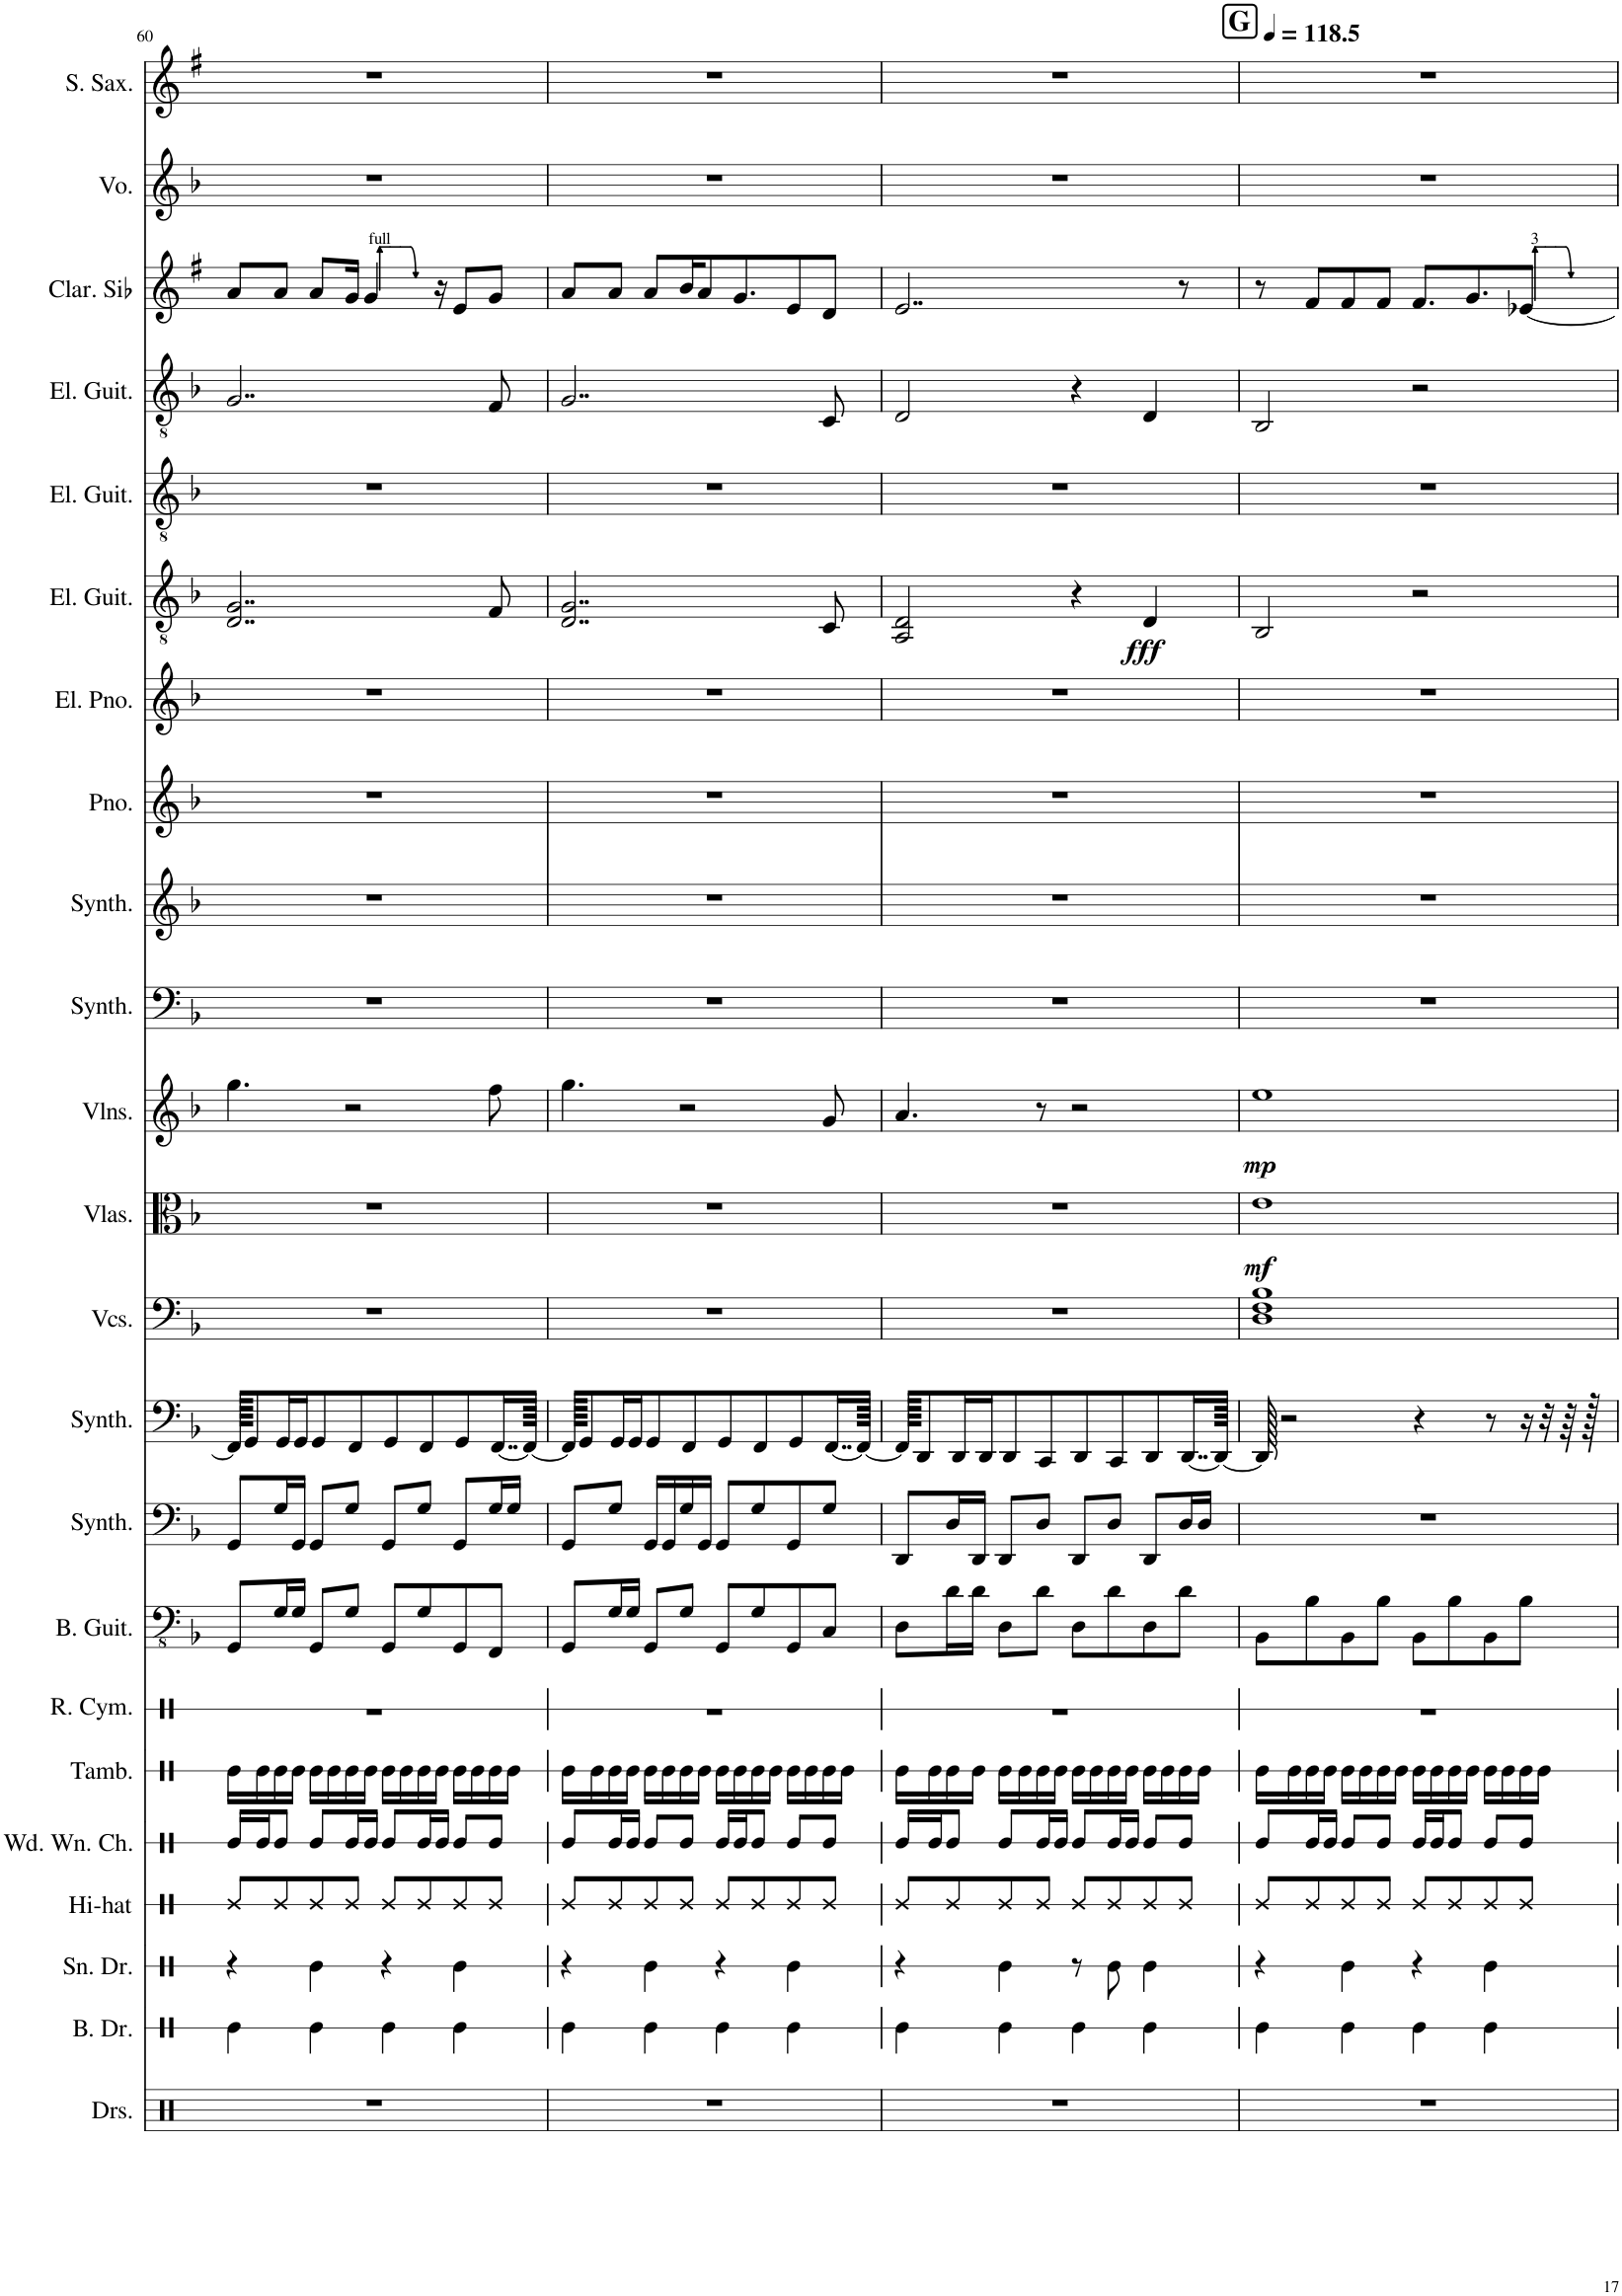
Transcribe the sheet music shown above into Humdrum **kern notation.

**kern	**kern	**kern	**kern	**kern	**kern	**kern	**kern	**kern	**kern	**kern	**kern	**dynam	**kern	**dynam	**kern	**kern	**kern	**kern	**kern	**dynam	**kern	**kern	**kern	**kern	**kern
*part23	*part22	*part21	*part20	*part19	*part18	*part17	*part16	*part15	*part14	*part13	*part12	*part12	*part11	*part11	*part10	*part9	*part8	*part7	*part6	*part6	*part5	*part4	*part3	*part2	*part1
*staff23	*staff22	*staff21	*staff20	*staff19	*staff18	*staff17	*staff16	*staff15	*staff14	*staff13	*staff12	*staff12	*staff11	*staff11	*staff10	*staff9	*staff8	*staff7	*staff6	*staff6	*staff5	*staff4	*staff3	*staff2	*staff1
*I"Drumset	*I"Bass Drum	*I"Snare Drum	*I"Hi-hat	*I"Wooden Wind Chimes	*I"Tambourine	*I"Ride Cymbal	*I"Bass Guitar	*I"Brass Synthesizer	*I"Brass Synthesizer	*I"Violoncellos	*I"Violas	*	*I"Violins	*	*I"Sweep Synthesizer	*I"Sci-fi Synthesizer	*I"Piano	*I"Electric Piano	*I"Electric Guitar	*	*I"Electric Guitar	*I"Electric Guitar	*I"Clarinette en Sib	*I"Voice	*I"Soprano Saxophone
*I'Drs.	*I'B. Dr.	*I'Sn. Dr.	*I'Hi-hat	*I'Wd. Wn. Ch.	*I'Tamb.	*I'R. Cym.	*I'B. Guit.	*I'Synth.	*I'Synth.	*I'Vcs.	*I'Vlas.	*	*I'Vlns.	*	*I'Synth.	*I'Synth.	*I'Pno.	*I'El. Pno.	*I'El. Guit.	*	*I'El. Guit.	*I'El. Guit.	*I'Clar. Sib	*I'Vo.	*I'S. Sax.
!!LO:PB:g=z
*clefX	*clefX	*clefX	*clefX	*clefX	*clefX	*clefX	*clefFv4	*clefF4	*clefF4	*clefF4	*clefC3	*	*clefG2	*	*clefF4	*clefG2	*clefG2	*clefG2	*clefGv2	*	*clefGv2	*clefGv2	*clefG2	*clefG2	*clefG2
*	*	*	*	*	*	*	*	*	*	*	*	*	*	*	*	*	*	*	*	*	*	*	*Trd1c2	*	*Trd1c2
*k[]	*k[]	*k[]	*k[]	*k[]	*k[]	*k[]	*k[b-]	*k[b-]	*k[b-]	*k[b-]	*k[b-]	*	*k[b-]	*	*k[b-]	*k[b-]	*k[b-]	*k[b-]	*k[b-]	*	*k[b-]	*k[b-]	*k[f#]	*k[b-]	*k[f#]
*M4/4	*M4/4	*M4/4	*M4/4	*M4/4	*M4/4	*M4/4	*M4/4	*M4/4	*M4/4	*M4/4	*M4/4	*	*M4/4	*	*M4/4	*M4/4	*M4/4	*M4/4	*M4/4	*	*M4/4	*M4/4	*M4/4	*M4/4	*M4/4
=60	=60	=60	=60	=60	=60	=60	=60	=60	=60	=60	=60	=60	=60	=60	=60	=60	=60	=60	=60	=60	=60	=60	=60	=60	=60
1r	4Re\	4r	8Re/L	16Re/LL	16Re\LL	1r	8GGG/L	8GG/L	128FF/KKKKL]	1r	1r	.	4.gg\	.	1r	1r	1r	1r	2..D/ 2..G/	.	1r	2..G/	8a/L	1r	1r
.	.	.	.	.	.	.	.	.	8GG/	.	.	.	.	.	.	.	.	.	.	.	.	.	.	.	.
.	.	.	.	16Re/J	16Re\	.	.	.	.	.	.	.	.	.	.	.	.	.	.	.	.	.	.	.	.
.	.	.	8Re/	8Re/J	16Re\	.	16GG/L	16G/L	.	.	.	.	.	.	.	.	.	.	.	.	.	.	8a/J	.	.
.	.	.	.	.	.	.	.	.	16GG/L	.	.	.	.	.	.	.	.	.	.	.	.	.	.	.	.
.	.	.	.	.	16Re\JJ	.	16GG/JJ	16GG/JJ	.	.	.	.	.	.	.	.	.	.	.	.	.	.	.	.	.
.	.	.	.	.	.	.	.	.	16GG/J	.	.	.	.	.	.	.	.	.	.	.	.	.	.	.	.
.	4Re\	4Re\	8Re/	8Re/L	16Re\LL	.	8GGG/L	8GG/L	.	.	.	.	.	.	.	.	.	.	.	.	.	.	8a/L	.	.
.	.	.	.	.	.	.	.	.	8GG/	.	.	.	.	.	.	.	.	.	.	.	.	.	.	.	.
.	.	.	.	.	16Re\	.	.	.	.	.	.	.	.	.	.	.	.	.	.	.	.	.	.	.	.
.	.	.	8Re/J	16Re/L	16Re\	.	8GG/J	8G/J	.	.	.	.	2r	.	.	.	.	.	.	.	.	.	16g/Jk	.	.
.	.	.	.	.	.	.	.	.	8FF/	.	.	.	.	.	.	.	.	.	.	.	.	.	.	.	.
.	.	.	.	16Re/JJ	16Re\JJ	.	.	.	.	.	.	.	.	.	.	.	.	.	.	.	.	.	4g/	.	.
.	4Re\	4r	8Re/L	8Re/L	16Re\LL	.	8GGG/L	8GG/L	.	.	.	.	.	.	.	.	.	.	.	.	.	.	.	.	.
.	.	.	.	.	.	.	.	.	8GG/	.	.	.	.	.	.	.	.	.	.	.	.	.	.	.	.
.	.	.	.	.	16Re\	.	.	.	.	.	.	.	.	.	.	.	.	.	.	.	.	.	.	.	.
.	.	.	8Re/	16Re/L	16Re\	.	8GG/	8G/J	.	.	.	.	.	.	.	.	.	.	.	.	.	.	.	.	.
.	.	.	.	.	.	.	.	.	8FF/	.	.	.	.	.	.	.	.	.	.	.	.	.	.	.	.
.	.	.	.	16Re/JJ	16Re\JJ	.	.	.	.	.	.	.	.	.	.	.	.	.	.	.	.	.	16r	.	.
.	4Re\	4Re\	8Re/	8Re/L	16Re\LL	.	8GGG/	8GG/L	.	.	.	.	.	.	.	.	.	.	.	.	.	.	8e/L	.	.
.	.	.	.	.	.	.	.	.	8GG/	.	.	.	.	.	.	.	.	.	.	.	.	.	.	.	.
.	.	.	.	.	16Re\	.	.	.	.	.	.	.	.	.	.	.	.	.	.	.	.	.	.	.	.
.	.	.	8Re/J	8Re/J	16Re\	.	8FFF/J	16G/L	.	.	.	.	8ff\	.	.	.	.	.	8F/	.	.	8F/	8g/J	.	.
.	.	.	.	.	.	.	.	.	[16..FF/L	.	.	.	.	.	.	.	.	.	.	.	.	.	.	.	.
.	.	.	.	.	16Re\JJ	.	.	16G/JJ	.	.	.	.	.	.	.	.	.	.	.	.	.	.	.	.	.
.	.	.	.	.	.	.	.	.	128FF/JJkkk_	.	.	.	.	.	.	.	.	.	.	.	.	.	.	.	.
=61	=61	=61	=61	=61	=61	=61	=61	=61	=61	=61	=61	=61	=61	=61	=61	=61	=61	=61	=61	=61	=61	=61	=61	=61	=61
1r	4Re\	4r	8Re/L	8Re/L	16Re\LL	1r	8GGG/L	8GG/L	128FF/KKKKL]	1r	1r	.	4.gg\	.	1r	1r	1r	1r	2..D/ 2..G/	.	1r	2..G/	8a/L	1r	1r
.	.	.	.	.	.	.	.	.	8GG/	.	.	.	.	.	.	.	.	.	.	.	.	.	.	.	.
.	.	.	.	.	16Re\	.	.	.	.	.	.	.	.	.	.	.	.	.	.	.	.	.	.	.	.
.	.	.	8Re/	16Re/L	16Re\	.	16GG/L	8G/J	.	.	.	.	.	.	.	.	.	.	.	.	.	.	8a/J	.	.
.	.	.	.	.	.	.	.	.	16GG/L	.	.	.	.	.	.	.	.	.	.	.	.	.	.	.	.
.	.	.	.	16Re/JJ	16Re\JJ	.	16GG/JJ	.	.	.	.	.	.	.	.	.	.	.	.	.	.	.	.	.	.
.	.	.	.	.	.	.	.	.	16GG/J	.	.	.	.	.	.	.	.	.	.	.	.	.	.	.	.
.	4Re\	4Re\	8Re/	8Re/L	16Re\LL	.	8GGG/L	16GG/LL	.	.	.	.	.	.	.	.	.	.	.	.	.	.	8a/L	.	.
.	.	.	.	.	.	.	.	.	8GG/	.	.	.	.	.	.	.	.	.	.	.	.	.	.	.	.
.	.	.	.	.	16Re\	.	.	16GG/	.	.	.	.	.	.	.	.	.	.	.	.	.	.	.	.	.
.	.	.	8Re/J	8Re/J	16Re\	.	8GG/J	16G/	.	.	.	.	2r	.	.	.	.	.	.	.	.	.	16b/K	.	.
.	.	.	.	.	.	.	.	.	8FF/	.	.	.	.	.	.	.	.	.	.	.	.	.	.	.	.
.	.	.	.	.	16Re\JJ	.	.	16GG/JJ	.	.	.	.	.	.	.	.	.	.	.	.	.	.	8a/	.	.
.	4Re\	4r	8Re/L	16Re/LL	16Re\LL	.	8GGG/L	8GG/L	.	.	.	.	.	.	.	.	.	.	.	.	.	.	.	.	.
.	.	.	.	.	.	.	.	.	8GG/	.	.	.	.	.	.	.	.	.	.	.	.	.	.	.	.
.	.	.	.	16Re/J	16Re\	.	.	.	.	.	.	.	.	.	.	.	.	.	.	.	.	.	8.g/	.	.
.	.	.	8Re/	8Re/J	16Re\	.	8GG/	8G/	.	.	.	.	.	.	.	.	.	.	.	.	.	.	.	.	.
.	.	.	.	.	.	.	.	.	8FF/	.	.	.	.	.	.	.	.	.	.	.	.	.	.	.	.
.	.	.	.	.	16Re\JJ	.	.	.	.	.	.	.	.	.	.	.	.	.	.	.	.	.	.	.	.
.	4Re\	4Re\	8Re/	8Re/L	16Re\LL	.	8GGG/	8GG/	.	.	.	.	.	.	.	.	.	.	.	.	.	.	8e/	.	.
.	.	.	.	.	.	.	.	.	8GG/	.	.	.	.	.	.	.	.	.	.	.	.	.	.	.	.
.	.	.	.	.	16Re\	.	.	.	.	.	.	.	.	.	.	.	.	.	.	.	.	.	.	.	.
.	.	.	8Re/J	8Re/J	16Re\	.	8CC/J	8G/J	.	.	.	.	8g/	.	.	.	.	.	8C/	.	.	8C/	8d/J	.	.
.	.	.	.	.	.	.	.	.	[16..FF/L	.	.	.	.	.	.	.	.	.	.	.	.	.	.	.	.
.	.	.	.	.	16Re\JJ	.	.	.	.	.	.	.	.	.	.	.	.	.	.	.	.	.	.	.	.
.	.	.	.	.	.	.	.	.	128FF/JJkkk_	.	.	.	.	.	.	.	.	.	.	.	.	.	.	.	.
=62	=62	=62	=62	=62	=62	=62	=62	=62	=62	=62	=62	=62	=62	=62	=62	=62	=62	=62	=62	=62	=62	=62	=62	=62	=62
1r	4Re\	4r	8Re/L	16Re/LL	16Re\LL	1r	8DD\L	8DD/L	128FF/KKKKL]	1r	1r	.	4.a/	.	1r	1r	1r	1r	2AA/ 2D/	.	1r	2D/	2..e/	1r	1r
.	.	.	.	.	.	.	.	.	8DD/	.	.	.	.	.	.	.	.	.	.	.	.	.	.	.	.
.	.	.	.	16Re/J	16Re\	.	.	.	.	.	.	.	.	.	.	.	.	.	.	.	.	.	.	.	.
.	.	.	8Re/	8Re/J	16Re\	.	16D\L	16D/L	.	.	.	.	.	.	.	.	.	.	.	.	.	.	.	.	.
.	.	.	.	.	.	.	.	.	16DD/L	.	.	.	.	.	.	.	.	.	.	.	.	.	.	.	.
.	.	.	.	.	16Re\JJ	.	16D\JJ	16DD/JJ	.	.	.	.	.	.	.	.	.	.	.	.	.	.	.	.	.
.	.	.	.	.	.	.	.	.	16DD/J	.	.	.	.	.	.	.	.	.	.	.	.	.	.	.	.
.	4Re\	4Re\	8Re/	8Re/L	16Re\LL	.	8DD\L	8DD/L	.	.	.	.	.	.	.	.	.	.	.	.	.	.	.	.	.
.	.	.	.	.	.	.	.	.	8DD/	.	.	.	.	.	.	.	.	.	.	.	.	.	.	.	.
.	.	.	.	.	16Re\	.	.	.	.	.	.	.	.	.	.	.	.	.	.	.	.	.	.	.	.
.	.	.	8Re/J	16Re/L	16Re\	.	8D\J	8D/J	.	.	.	.	8r	.	.	.	.	.	.	.	.	.	.	.	.
.	.	.	.	.	.	.	.	.	8CC/	.	.	.	.	.	.	.	.	.	.	.	.	.	.	.	.
.	.	.	.	16Re/JJ	16Re\JJ	.	.	.	.	.	.	.	.	.	.	.	.	.	.	.	.	.	.	.	.
.	4Re\	8r	8Re/L	8Re/L	16Re\LL	.	8DD\L	8DD/L	.	.	.	.	2r	.	.	.	.	.	4r	.	.	4r	.	.	.
.	.	.	.	.	.	.	.	.	8DD/	.	.	.	.	.	.	.	.	.	.	.	.	.	.	.	.
.	.	.	.	.	16Re\	.	.	.	.	.	.	.	.	.	.	.	.	.	.	.	.	.	.	.	.
.	.	8Re\	8Re/	16Re/L	16Re\	.	8D\	8D/J	.	.	.	.	.	.	.	.	.	.	.	.	.	.	.	.	.
.	.	.	.	.	.	.	.	.	8CC/	.	.	.	.	.	.	.	.	.	.	.	.	.	.	.	.
.	.	.	.	16Re/JJ	16Re\JJ	.	.	.	.	.	.	.	.	.	.	.	.	.	.	.	.	.	.	.	.
!	!	!	!	!	!	!	!	!	!	!	!	!	!	!	!	!	!	!	!	!LO:DY:b	!	!	!	!	!
.	4Re\	4Re\	8Re/	8Re/L	16Re\LL	.	8DD\	8DD/L	.	.	.	.	.	.	.	.	.	.	4D/	fff	.	4D/	.	.	.
.	.	.	.	.	.	.	.	.	8DD/	.	.	.	.	.	.	.	.	.	.	.	.	.	.	.	.
.	.	.	.	.	16Re\	.	.	.	.	.	.	.	.	.	.	.	.	.	.	.	.	.	.	.	.
.	.	.	8Re/J	8Re/J	16Re\	.	8D\J	16D/L	.	.	.	.	.	.	.	.	.	.	.	.	.	.	8r	.	.
.	.	.	.	.	.	.	.	.	[16..DD/L	.	.	.	.	.	.	.	.	.	.	.	.	.	.	.	.
.	.	.	.	.	16Re\JJ	.	.	16D/JJ	.	.	.	.	.	.	.	.	.	.	.	.	.	.	.	.	.
.	.	.	.	.	.	.	.	.	128DD/JJkkk_	.	.	.	.	.	.	.	.	.	.	.	.	.	.	.	.
=63	=63	=63	=63	=63	=63	=63	=63	=63	=63	=63	=63	=63	=63	=63	=63	=63	=63	=63	=63	=63	=63	=63	=63	=63	=63
!!LO:REH:place=s1:a:B:cj:fs=14:t=G
*	*	*	*	*	*	*	*	*	*	*	*	*	*	*	*	*	*	*	*	*	*	*	*	*	*MM118
!	!	!	!	!	!	!	!	!	!	!	!	!LO:DY:b	!	!LO:DY:b	!	!	!	!	!	!	!	!	!	!	!
1r	4Re\	4r	8Re/L	8Re/L	16Re\LL	1r	8BBB-\L	1r	128DD/]	1D 1F 1B-	1e	mf	1ee	mp	1r	1r	1r	1r	2BB-/	.	1r	2BB-/	8r	1r	1r
.	.	.	.	.	.	.	.	.	2r	.	.	.	.	.	.	.	.	.	.	.	.	.	.	.	.
.	.	.	.	.	16Re\	.	.	.	.	.	.	.	.	.	.	.	.	.	.	.	.	.	.	.	.
.	.	.	8Re/	16Re/L	16Re\	.	8BB-\	.	.	.	.	.	.	.	.	.	.	.	.	.	.	.	8f#/L	.	.
.	.	.	.	16Re/JJ	16Re\JJ	.	.	.	.	.	.	.	.	.	.	.	.	.	.	.	.	.	.	.	.
.	4Re\	4Re\	8Re/	8Re/L	16Re\LL	.	8BBB-\	.	.	.	.	.	.	.	.	.	.	.	.	.	.	.	8f#/	.	.
.	.	.	.	.	16Re\	.	.	.	.	.	.	.	.	.	.	.	.	.	.	.	.	.	.	.	.
.	.	.	8Re/J	8Re/J	16Re\	.	8BB-\J	.	.	.	.	.	.	.	.	.	.	.	.	.	.	.	8f#/J	.	.
.	.	.	.	.	16Re\JJ	.	.	.	.	.	.	.	.	.	.	.	.	.	.	.	.	.	.	.	.
.	4Re\	4r	8Re/L	16Re/LL	16Re\LL	.	8BBB-\L	.	.	.	.	.	.	.	.	.	.	.	2r	.	.	2r	8.f#/L	.	.
.	.	.	.	.	.	.	.	.	4r	.	.	.	.	.	.	.	.	.	.	.	.	.	.	.	.
.	.	.	.	16Re/J	16Re\	.	.	.	.	.	.	.	.	.	.	.	.	.	.	.	.	.	.	.	.
.	.	.	8Re/	8Re/J	16Re\	.	8BB-\	.	.	.	.	.	.	.	.	.	.	.	.	.	.	.	.	.	.
.	.	.	.	.	16Re\JJ	.	.	.	.	.	.	.	.	.	.	.	.	.	.	.	.	.	8.g/	.	.
.	4Re\	4Re\	8Re/	8Re/L	16Re\LL	.	8BBB-\	.	.	.	.	.	.	.	.	.	.	.	.	.	.	.	.	.	.
.	.	.	.	.	.	.	.	.	8r	.	.	.	.	.	.	.	.	.	.	.	.	.	.	.	.
.	.	.	.	.	16Re\	.	.	.	.	.	.	.	.	.	.	.	.	.	.	.	.	.	.	.	.
.	.	.	8Re/J	8Re/J	16Re\	.	8BB-\J	.	.	.	.	.	.	.	.	.	.	.	.	.	.	.	[8e-X/J	.	.
.	.	.	.	.	.	.	.	.	16r	.	.	.	.	.	.	.	.	.	.	.	.	.	.	.	.
.	.	.	.	.	16Re\JJ	.	.	.	.	.	.	.	.	.	.	.	.	.	.	.	.	.	.	.	.
.	.	.	.	.	.	.	.	.	32r	.	.	.	.	.	.	.	.	.	.	.	.	.	.	.	.
.	.	.	.	.	.	.	.	.	64r	.	.	.	.	.	.	.	.	.	.	.	.	.	.	.	.
.	.	.	.	.	.	.	.	.	128r	.	.	.	.	.	.	.	.	.	.	.	.	.	.	.	.
=	=	=	=	=	=	=	=	=	=	=	=	=	=	=	=	=	=	=	=	=	=	=	=	=	=
*-	*-	*-	*-	*-	*-	*-	*-	*-	*-	*-	*-	*-	*-	*-	*-	*-	*-	*-	*-	*-	*-	*-	*-	*-	*-
